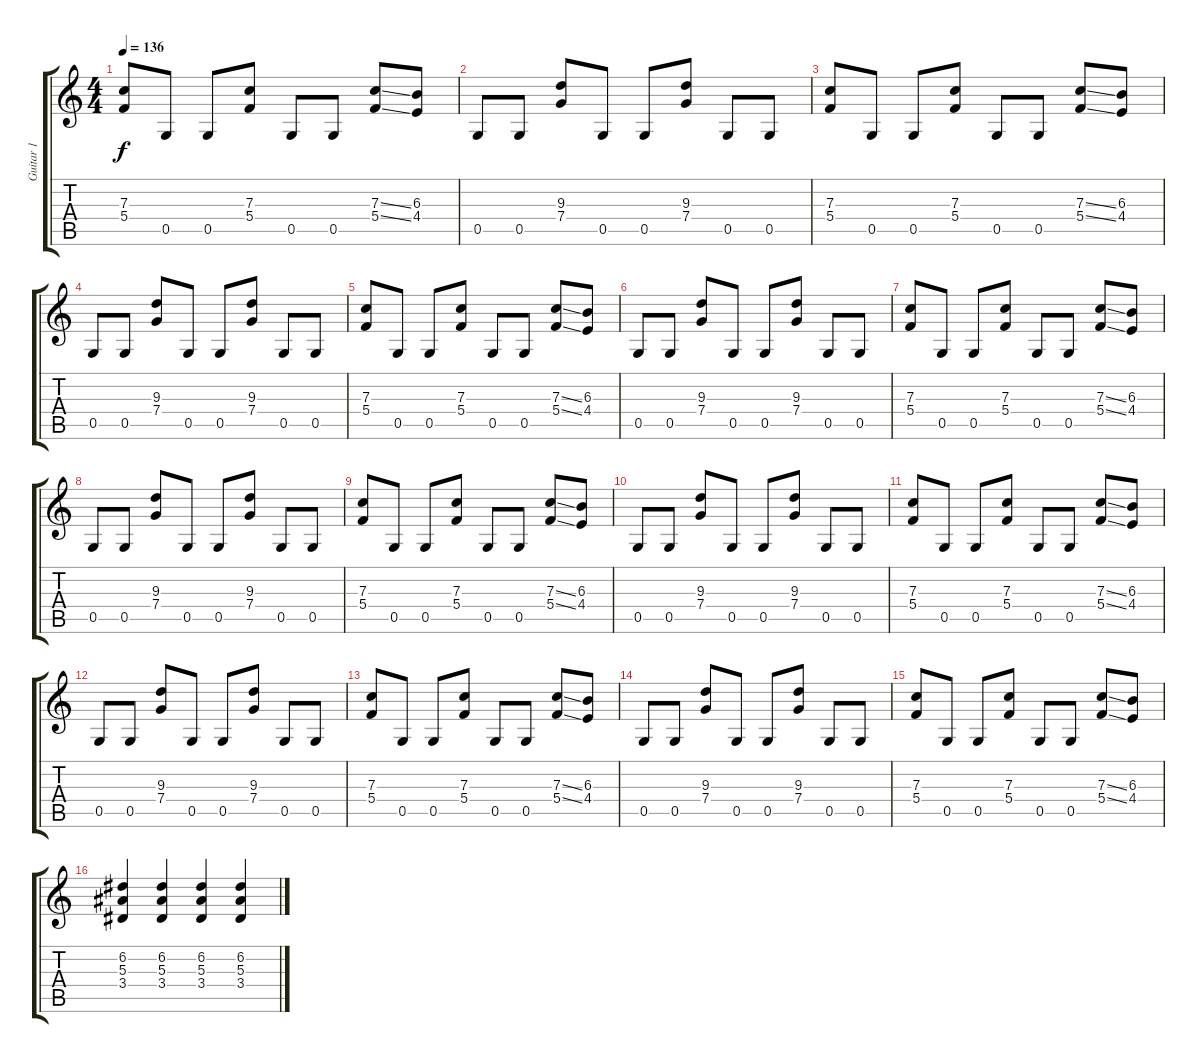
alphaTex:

\track ("Guitar 1" "Guitar 1") {instrument overdrivenguitar}
\staff {score tabs}
\tuning (D4 A3 F3 C3 G2 D2) {hide}
\ts (4 4)
\tempo 136
\clef g2
\ks c
(7.3 5.4).8{dy f} 0.5.8 0.5.8 (7.3 5.4).8 0.5.8 0.5.8 (7.3{ss} 5.4{ss}).8 (6.3 4.4).8 |
0.5.8 0.5.8 (9.3 7.4).8 0.5.8 0.5.8 (9.3 7.4).8 0.5.8 0.5.8 |
(7.3 5.4).8 0.5.8 0.5.8 (7.3 5.4).8 0.5.8 0.5.8 (7.3{ss} 5.4{ss}).8 (6.3 4.4).8 |
0.5.8 0.5.8 (9.3 7.4).8 0.5.8 0.5.8 (9.3 7.4).8 0.5.8 0.5.8 |
(7.3 5.4).8 0.5.8 0.5.8 (7.3 5.4).8 0.5.8 0.5.8 (7.3{ss} 5.4{ss}).8 (6.3 4.4).8 |
0.5.8 0.5.8 (9.3 7.4).8 0.5.8 0.5.8 (9.3 7.4).8 0.5.8 0.5.8 |
(7.3 5.4).8 0.5.8 0.5.8 (7.3 5.4).8 0.5.8 0.5.8 (7.3{ss} 5.4{ss}).8 (6.3 4.4).8 |
0.5.8 0.5.8 (9.3 7.4).8 0.5.8 0.5.8 (9.3 7.4).8 0.5.8 0.5.8 |
(7.3 5.4).8 0.5.8 0.5.8 (7.3 5.4).8 0.5.8 0.5.8 (7.3{ss} 5.4{ss}).8 (6.3 4.4).8 |
0.5.8 0.5.8 (9.3 7.4).8 0.5.8 0.5.8 (9.3 7.4).8 0.5.8 0.5.8 |
(7.3 5.4).8 0.5.8 0.5.8 (7.3 5.4).8 0.5.8 0.5.8 (7.3{ss} 5.4{ss}).8 (6.3 4.4).8 |
0.5.8 0.5.8 (9.3 7.4).8 0.5.8 0.5.8 (9.3 7.4).8 0.5.8 0.5.8 |
(7.3 5.4).8 0.5.8 0.5.8 (7.3 5.4).8 0.5.8 0.5.8 (7.3{ss} 5.4{ss}).8 (6.3 4.4).8 |
0.5.8 0.5.8 (9.3 7.4).8 0.5.8 0.5.8 (9.3 7.4).8 0.5.8 0.5.8 |
(7.3 5.4).8 0.5.8 0.5.8 (7.3 5.4).8 0.5.8 0.5.8 (7.3{ss} 5.4{ss}).8 (6.3 4.4).8 |
(6.2 5.3 3.4).4 (6.2 5.3 3.4).4 (6.2 5.3 3.4).4 (6.2 5.3 3.4).4
